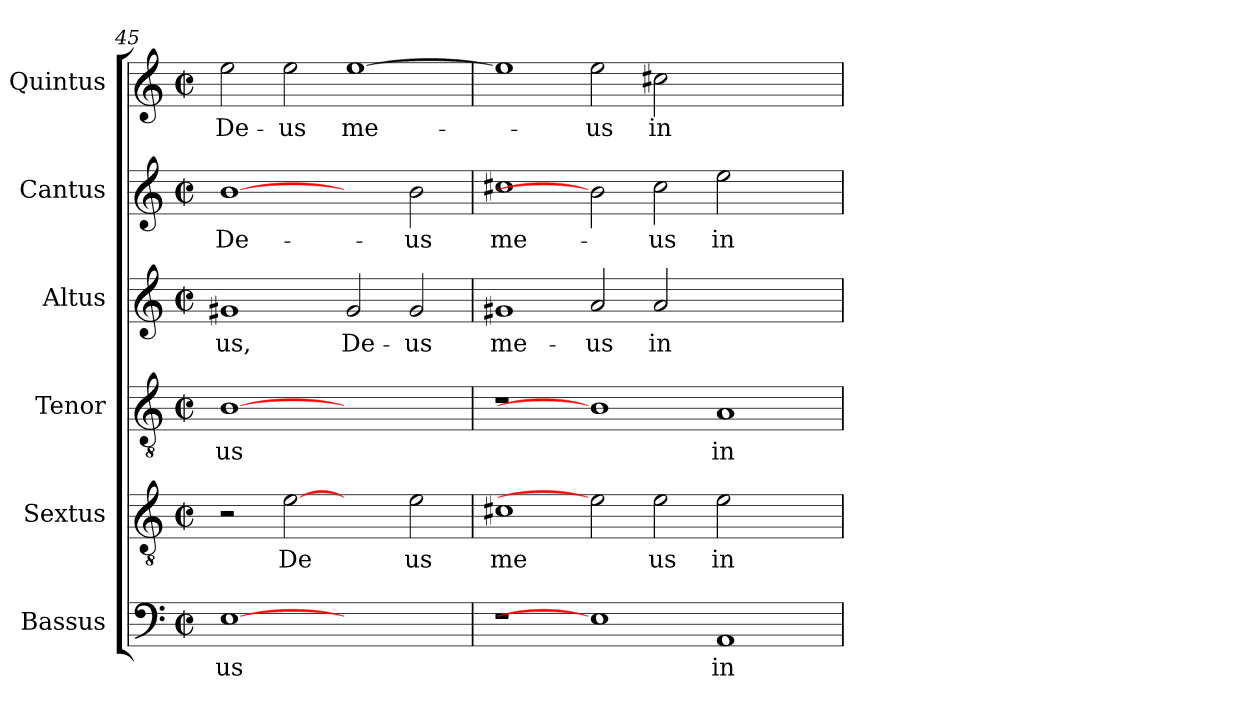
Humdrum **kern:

**kern	**text	**kern	**text	**kern	**text	**kern	**text	**kern	**text	**kern	**text
*part6	*part6	*part5	*part5	*part4	*part4	*part3	*part3	*part2	*part2	*part1	*part1
*staff6	*staff6	*staff5	*staff5	*staff4	*staff4	*staff3	*staff3	*staff2	*staff2	*staff1	*staff1
*I"Bassus	*	*I"Sextus	*	*I"Tenor	*	*I"Altus	*	*I"Cantus	*	*I"Quintus	*
*clefF4	*	*clefGv2	*	*clefGv2	*	*clefG2	*	*clefG2	*	*clefG2	*
*M2/2	*	*M2/2	*	*M2/2	*	*M2/2	*	*M2/2	*	*M2/2	*
*met(c|)	*	*met(c|)	*	*met(c|)	*	*met(c|)	*	*met(c|)	*	*met(c|)	*
=45	=45	=45	=45	=45	=45	=45	=45	=45	=45	=45	=45
!	!LO:LY:b:cj	!	!	!	!LO:LY:b:cj	!	!LO:LY:b:cj	!	!LO:LY:b:cj	!	!LO:LY:b:cj
[1E	-us	2r	.	[1B	-us	1g#X	-us,	[1b	De-	2ee\	De-
!	!	!	!LO:LY:b:cj	!	!	!	!	!	!	!	!LO:LY:b:cj
.	.	[2e	De	.	.	.	.	.	.	2ee\	-us
!	!	!	!	!	!	!	!LO:LY:b:cj	!	!	!	!LO:LY:b:cj
1ryy	.	2ryy	.	1ryy	.	2g#/	De-	2ryy	.	[>1ee	me-
!	!	!	!LO:LY:b:cj	!	!	!	!LO:LY:b:cj	!	!LO:LY:b:cj	!	!
.	.	2e\	us	.	.	2g#/	-us	2b\	-us	.	.
=46	=46	=46	=46	=46	=46	=46	=46	=46	=46	=46	=46
!	!	!	!LO:LY:b:cj	!	!	!	!LO:LY:b:cj	!	!LO:LY:b:cj	!	!
1r	.	1c#X	me	1r	.	1g#X	me-	1cc#X	me-	1ee]	.
!	!	!	!	!	!	!	!LO:LY:b:cj	!	!	!	!LO:LY:b:cj
1E]	.	2e]	.	1B]	.	2a/	-us	2b]	.	2ee\	-us
!	!	!	!LO:LY:b:cj	!	!	!	!LO:LY:b:cj	!	!LO:LY:b:cj	!	!LO:LY:b:cj
.	.	2e\	us	.	.	2a/	in	2cc#\	-us	2cc#X\	in
!	!LO:LY:b:cj	!	!LO:LY:b:cj	!	!LO:LY:b:cj	!	!	!	!LO:LY:b:cj	!	!
1AA	in	2e\	in	1A	in	1ryy	.	2ee\	in	1ryy	.
.	.	2ryy	.	.	.	.	.	2ryy	.	.	.
=	=	=	=	=	=	=	=	=	=	=	=
*-	*-	*-	*-	*-	*-	*-	*-	*-	*-	*-	*-
